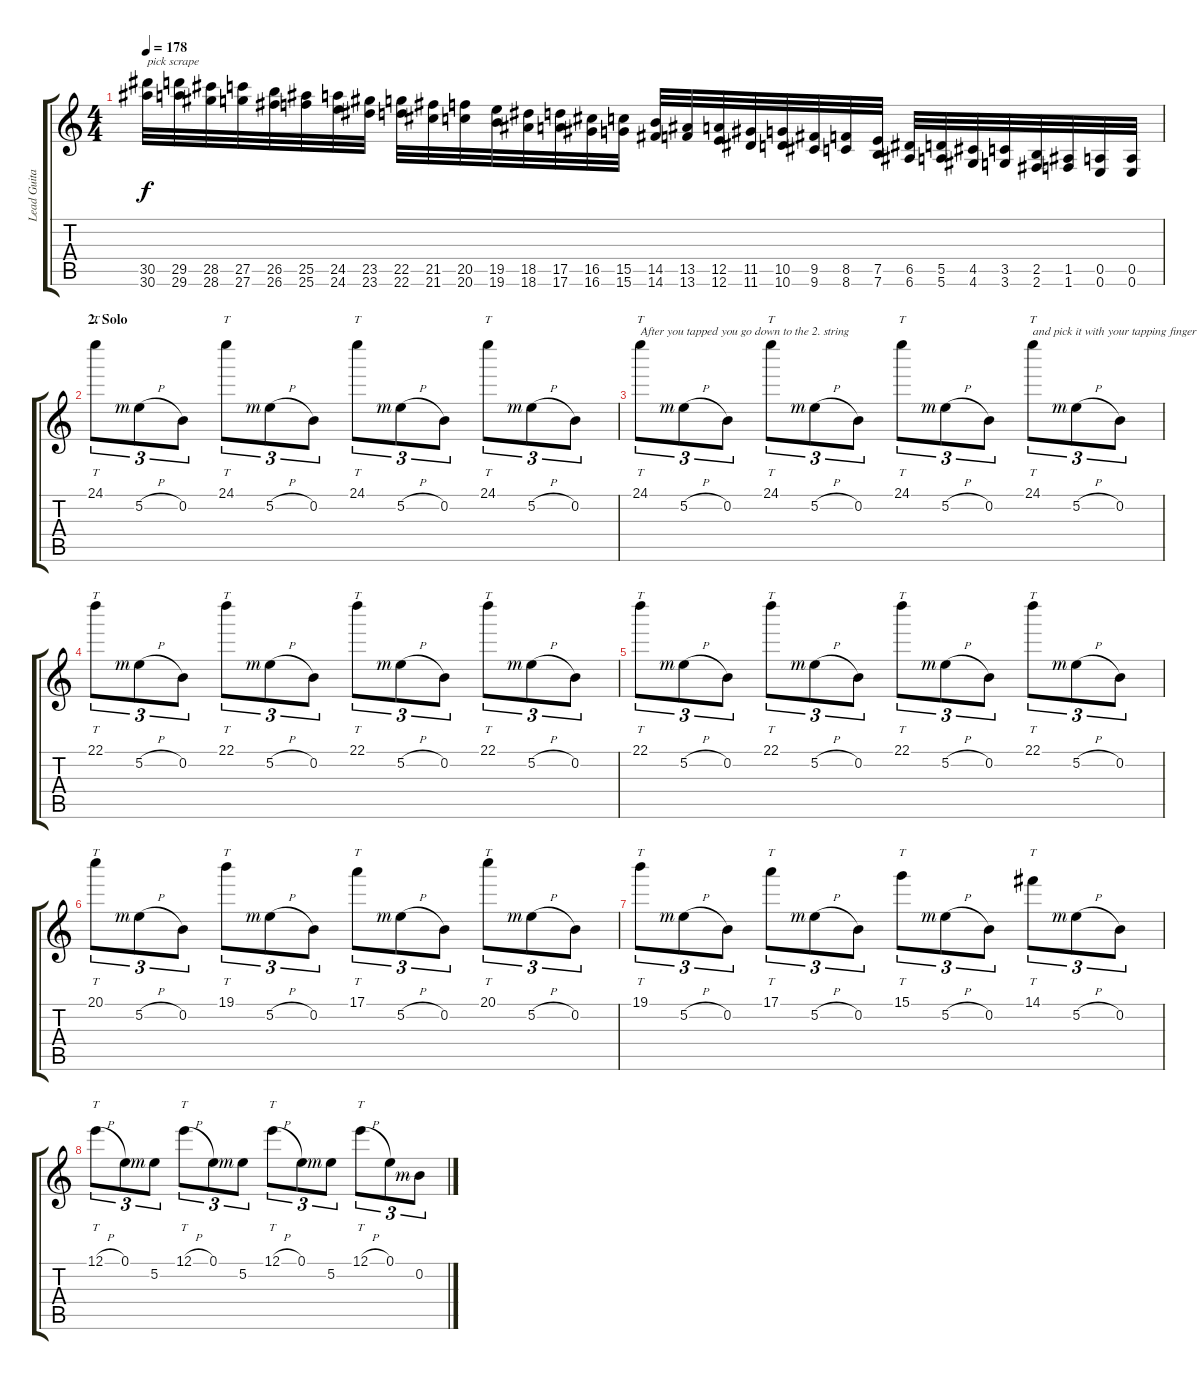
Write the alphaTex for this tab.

\track ("Lead Guitar" "Lead Guita") {instrument distortionguitar}
\staff {score tabs}
\tuning (E4 B3 G3 D3 A2 E2) {hide}
\ts (4 4)
\tempo 178
\clef g2
\ks c
(30.5 30.6).32{txt "pick scrape" dy f instrument guitarfretnoise} (29.5 29.6).32 (28.5 28.6).32 (27.5 27.6).32 (26.5 26.6).32 (25.5 25.6).32 (24.5 24.6).32 (23.5 23.6).32 (22.5 22.6).32 (21.5 21.6).32 (20.5 20.6).32 (19.5 19.6).32 (18.5 18.6).32 (17.5 17.6).32 (16.5 16.6).32 (15.5 15.6).32 (14.5 14.6).32 (13.5 13.6).32 (12.5 12.6).32 (11.5 11.6).32 (10.5 10.6).32 (9.5 9.6).32 (8.5 8.6).32 (7.5 7.6).32 (6.5 6.6).32 (5.5 5.6).32 (4.5 4.6).32 (3.5 3.6).32 (2.5 2.6).32 (1.5 1.6).32 (0.5 0.6).32 (0.5 0.6).32 |
\section ("" "2. Solo")
24.1.8{tt tu (3 2) instrument distortionguitar} 5.2{h rf 3}.8{tu (3 2)} 0.2.8{tu (3 2)} 24.1.8{tt tu (3 2)} 5.2{h rf 3}.8{tu (3 2)} 0.2.8{tu (3 2)} 24.1.8{tt tu (3 2)} 5.2{h rf 3}.8{tu (3 2)} 0.2.8{tu (3 2)} 24.1.8{tt tu (3 2)} 5.2{h rf 3}.8{tu (3 2)} 0.2.8{tu (3 2)} |
24.1.8{tt tu (3 2) txt "After you tapped you go down to the 2. string"} 5.2{h rf 3}.8{tu (3 2)} 0.2.8{tu (3 2)} 24.1.8{tt tu (3 2)} 5.2{h rf 3}.8{tu (3 2)} 0.2.8{tu (3 2)} 24.1.8{tt tu (3 2)} 5.2{h rf 3}.8{tu (3 2)} 0.2.8{tu (3 2)} 24.1.8{tt tu (3 2) txt "and pick it with your tapping finger"} 5.2{h rf 3}.8{tu (3 2)} 0.2.8{tu (3 2)} |
22.1.8{tt tu (3 2)} 5.2{h rf 3}.8{tu (3 2)} 0.2.8{tu (3 2)} 22.1.8{tt tu (3 2)} 5.2{h rf 3}.8{tu (3 2)} 0.2.8{tu (3 2)} 22.1.8{tt tu (3 2)} 5.2{h rf 3}.8{tu (3 2)} 0.2.8{tu (3 2)} 22.1.8{tt tu (3 2)} 5.2{h rf 3}.8{tu (3 2)} 0.2.8{tu (3 2)} |
22.1.8{tt tu (3 2)} 5.2{h rf 3}.8{tu (3 2)} 0.2.8{tu (3 2)} 22.1.8{tt tu (3 2)} 5.2{h rf 3}.8{tu (3 2)} 0.2.8{tu (3 2)} 22.1.8{tt tu (3 2)} 5.2{h rf 3}.8{tu (3 2)} 0.2.8{tu (3 2)} 22.1.8{tt tu (3 2)} 5.2{h rf 3}.8{tu (3 2)} 0.2.8{tu (3 2)} |
20.1.8{tt tu (3 2)} 5.2{h rf 3}.8{tu (3 2)} 0.2.8{tu (3 2)} 19.1.8{tt tu (3 2)} 5.2{h rf 3}.8{tu (3 2)} 0.2.8{tu (3 2)} 17.1.8{tt tu (3 2)} 5.2{h rf 3}.8{tu (3 2)} 0.2.8{tu (3 2)} 20.1.8{tt tu (3 2)} 5.2{h rf 3}.8{tu (3 2)} 0.2.8{tu (3 2)} |
19.1.8{tt tu (3 2)} 5.2{h rf 3}.8{tu (3 2)} 0.2.8{tu (3 2)} 17.1.8{tt tu (3 2)} 5.2{h rf 3}.8{tu (3 2)} 0.2.8{tu (3 2)} 15.1.8{tt tu (3 2)} 5.2{h rf 3}.8{tu (3 2)} 0.2.8{tu (3 2)} 14.1.8{tt tu (3 2)} 5.2{h rf 3}.8{tu (3 2)} 0.2.8{tu (3 2)} |
12.1{h}.8{tt tu (3 2)} 0.1.8{tu (3 2)} 5.2{rf 3}.8{tu (3 2)} 12.1{h}.8{tt tu (3 2)} 0.1.8{tu (3 2)} 5.2{rf 3}.8{tu (3 2)} 12.1{h}.8{tt tu (3 2)} 0.1.8{tu (3 2)} 5.2{rf 3}.8{tu (3 2)} 12.1{h}.8{tt tu (3 2)} 0.1.8{tu (3 2)} 0.2{rf 3}.8{tu (3 2)}
